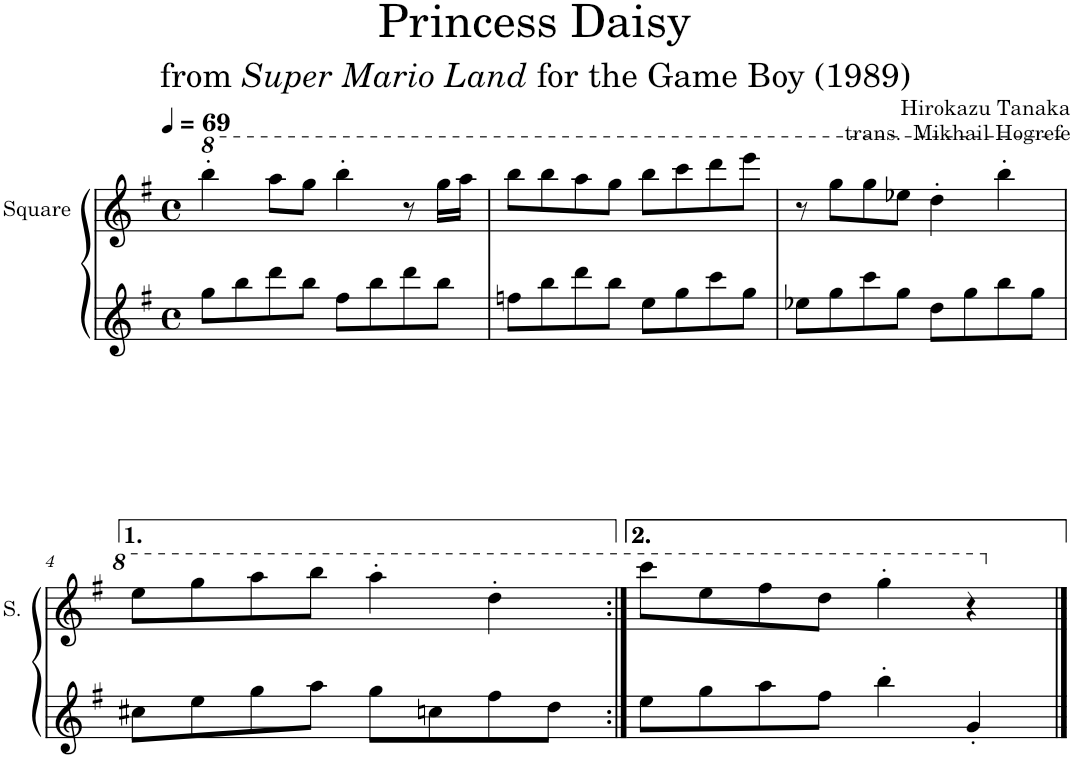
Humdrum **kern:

**kern	**kern
*part2	*part1
*staff2	*staff1
*I"Square Synthesizer	*I"Square
*	*I'S.
*clefG2	*clefG2
*k[f#]	*k[f#]
*M4/4	*M4/4
*met(c)	*met(c)
*MM69	*MM69
*	*8va
=1	=1
8gg\L	4bbb'\
8bb\	.
8ddd\	8aaa\L
8bb\J	8ggg\J
8ff#\L	4bbb'\
8bb\	.
8ddd\	8r
8bb\J	16ggg\LL
.	16aaa\JJ
=2	=2
8ffn\L	8bbb\L
8bb\	8bbb\
8ddd\	8aaa\
8bb\J	8ggg\J
8ee\L	8bbb\L
8gg\	8cccc\
8ccc\	8dddd\
8gg\J	8eeee\J
=3	=3
8ee-X\L	8r
8gg\	8ggg\L
8ccc\	8ggg\
8gg\J	8eee-X\J
8dd\L	4ddd'\
8gg\	.
8bb\	4bbb'\
8gg\J	.
!!LO:LB:g=z
=4	=4
8cc#X\L	8eee\L
8ee\	8ggg\
8gg\	8aaa\
8aa\J	8bbb\J
8gg\L	4aaa'\
8ccn\	.
8ff#\	4ddd'\
8dd\J	.
=5:|!	=5:|!
8ee\L	8cccc\L
8gg\	8eee\
8aa\	8fff#\
8ff#\J	8ddd\J
4bb'\	4ggg'\
4g'/	4r
*	*X8va
==	==
*-	*-
